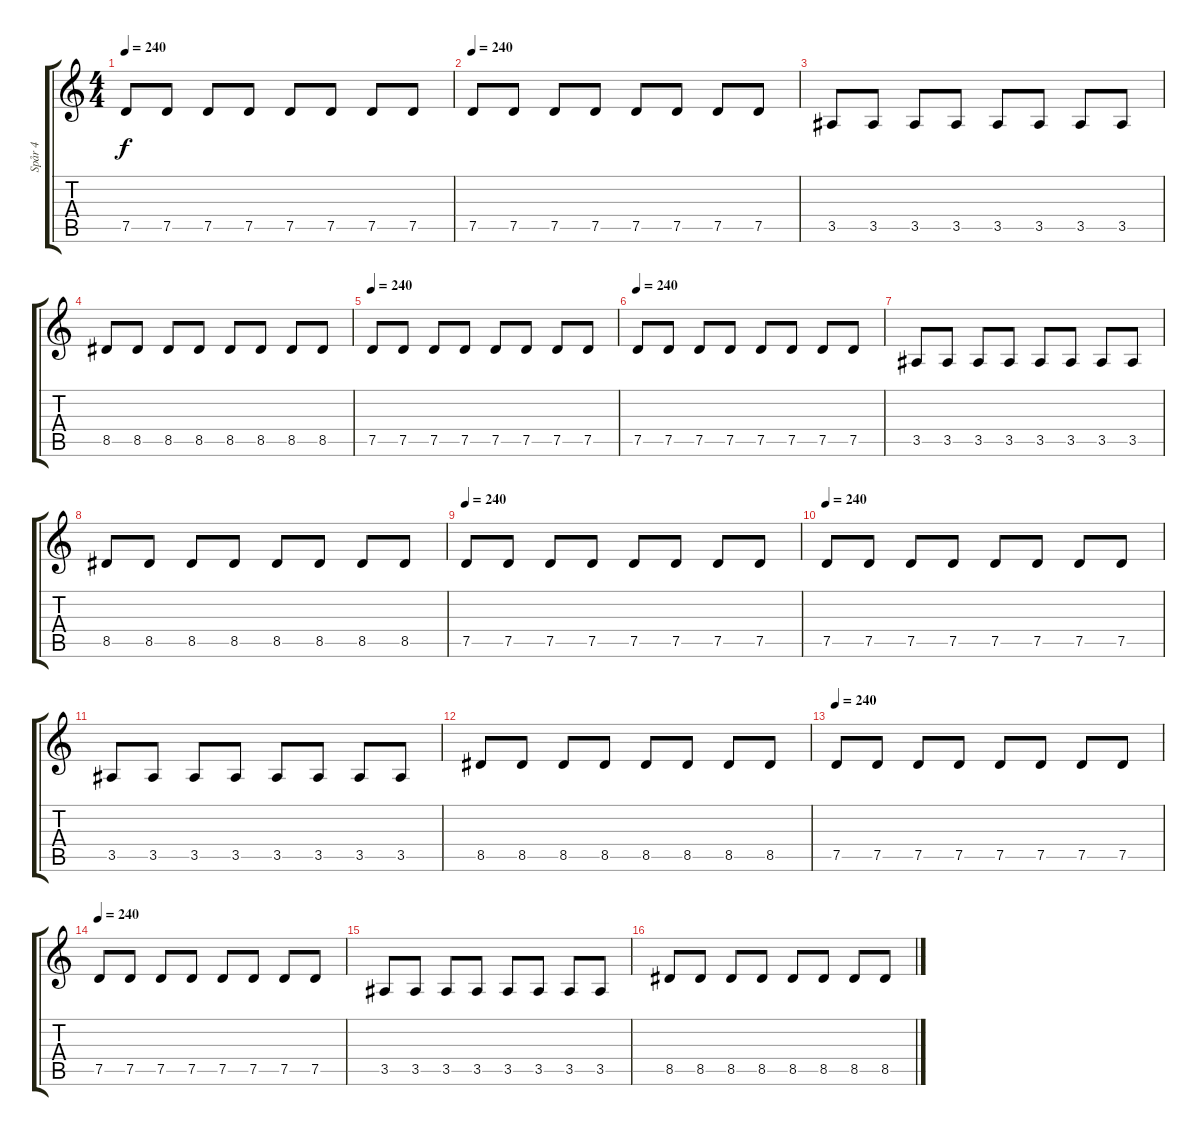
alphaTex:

\track ("Spår 4" "Spår 4") {instrument electricbassfinger}
\staff {score tabs}
\tuning (D4 A3 F3 C3 G2 D2) {hide}
\ts (4 4)
\tempo 240
\clef g2
\ks c
7.5.8{dy f} 7.5.8 7.5.8 7.5.8 7.5.8 7.5.8 7.5.8 7.5.8 |
\tempo 240
7.5.8 7.5.8 7.5.8 7.5.8 7.5.8 7.5.8 7.5.8 7.5.8 |
3.5.8 3.5.8 3.5.8 3.5.8 3.5.8 3.5.8 3.5.8 3.5.8 |
8.5.8 8.5.8 8.5.8 8.5.8 8.5.8 8.5.8 8.5.8 8.5.8 |
\tempo 240
7.5.8 7.5.8 7.5.8 7.5.8 7.5.8 7.5.8 7.5.8 7.5.8 |
\tempo 240
7.5.8 7.5.8 7.5.8 7.5.8 7.5.8 7.5.8 7.5.8 7.5.8 |
3.5.8 3.5.8 3.5.8 3.5.8 3.5.8 3.5.8 3.5.8 3.5.8 |
8.5.8 8.5.8 8.5.8 8.5.8 8.5.8 8.5.8 8.5.8 8.5.8 |
\tempo 240
7.5.8 7.5.8 7.5.8 7.5.8 7.5.8 7.5.8 7.5.8 7.5.8 |
\tempo 240
7.5.8 7.5.8 7.5.8 7.5.8 7.5.8 7.5.8 7.5.8 7.5.8 |
3.5.8 3.5.8 3.5.8 3.5.8 3.5.8 3.5.8 3.5.8 3.5.8 |
8.5.8 8.5.8 8.5.8 8.5.8 8.5.8 8.5.8 8.5.8 8.5.8 |
\tempo 240
7.5.8 7.5.8 7.5.8 7.5.8 7.5.8 7.5.8 7.5.8 7.5.8 |
\tempo 240
7.5.8 7.5.8 7.5.8 7.5.8 7.5.8 7.5.8 7.5.8 7.5.8 |
3.5.8 3.5.8 3.5.8 3.5.8 3.5.8 3.5.8 3.5.8 3.5.8 |
8.5.8 8.5.8 8.5.8 8.5.8 8.5.8 8.5.8 8.5.8 8.5.8
